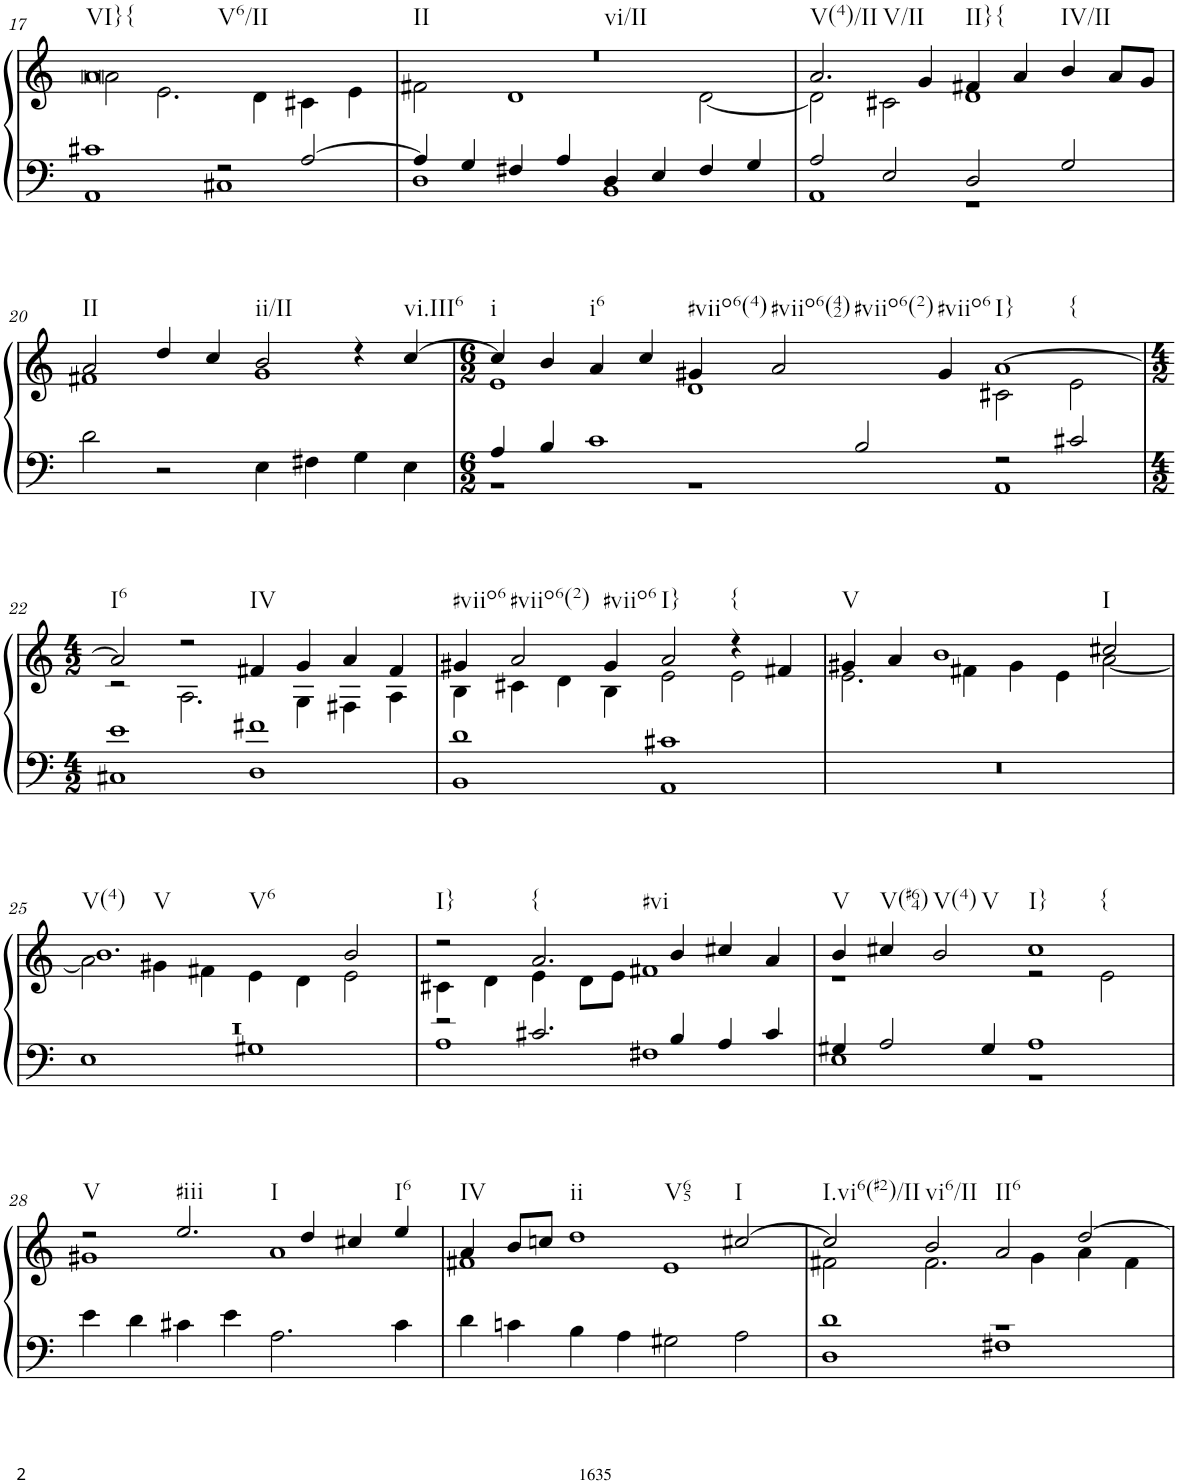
**kern	**kern
*part1	*part1
*staff2	*staff1
*I"Organ	*
*I'Org.	*
!!LO:PB:g=z
*clefF4	*clefG2
*k[]	*k[]
*M4/2	*M4/2
=17	=17
*^	*^
!	!	!LO:TX:b:t=VI}{	!
!	!	!LO:TX:b:t=V6/II	!
1c#X	1AA	0a	2a\
.	.	.	2.e\
2r	1C#X	.	.
.	.	.	4d\
[2A/	.	.	4c#X\
.	.	.	4e\
=18	=18	=18	=18
!	!	!LO:TX:b:t=II	!
!	!	!LO:TX:b:t=vi/II	!
4A/]	1D	0r	2f#X\
4G/	.	.	.
4F#X/	.	.	1d
4A/	.	.	.
4D/	1BB	.	.
4E/	.	.	.
4F#/	.	.	[2d\
4G/	.	.	.
=19	=19	=19	=19
!	!	!LO:TX:b:t=V(4)/II	!
!	!	!LO:TX:b:t=V/II	!
2A/	1AA	2.a/	2d\]
2E/	.	.	2c#X\
.	.	4g/	.
!	!	!LO:TX:b:t=II}{	!
2D/	1r	4f#X/	1d
.	.	4a/	.
!	!	!LO:TX:b:t=IV/II	!
2G/	.	4b/	.
.	.	8a/L	.
.	.	8g/J	.
*v	*v	*	*
!!LO:LB:g=z	!!
=20	=20	=20
!	!LO:TX:b:t=II	!
2d\	2a/	1f#X
2r	4dd/	.
.	4cc/	.
!	!LO:TX:b:t=ii/II	!
4E\	2b/	1g
4F#X\	.	.
4G\	4r	.
!	!LO:TX:b:t=vi.III6	!
4E\	[4cc/	.
=21	=21	=21
*M6/2	*M6/2	*
*^	*	*
!	!	!LO:TX:b:t=i	!
4A/	1r	4cc/]	1e
4B/	.	4b/	.
!	!	!LO:TX:b:t=i6	!
1c	.	4a/	.
.	.	4cc/	.
!	!	!LO:TX:b:t=#viio6(4)	!
.	1r	4g#X/	1d
!	!	!LO:TX:b:t=#viio6(42)	!
!	!	!LO:TX:b:t=#viio6(2)	!
.	.	2a/	.
2B/	.	.	.
!	!	!LO:TX:b:t=#viio6	!
.	.	4g#/	.
!	!	!LO:TX:b:t=I}	!
!	!	!LO:TX:b:t={	!
2r	1AA	[1a	2c#X\
2c#X/	.	.	2e\
!!LO:LB:g=z	!!
=22	=22	=22	=22
*M4/2	*	*M4/2	*
!	!	!LO:TX:b:t=I6	!
1e	1C#X	2a/]	2r
.	.	2r	2.A\
!	!	!LO:TX:b:t=IV	!
1f#X	1D	4f#X/	.
.	.	4g/	4G\
.	.	4a/	4F#X\
.	.	4f#/	4A\
=23	=23	=23	=23
!	!	!LO:TX:b:t=#viio6	!
1d	1BB	4g#X/	4B\
!	!	!LO:TX:b:t=#viio6(2)	!
.	.	2a/	4c#X\
.	.	.	4d\
!	!	!LO:TX:b:t=#viio6	!
.	.	4g#/	4B\
!	!	!LO:TX:b:t=I}	!
1c#X	1AA	2a/	2e\
!	!	!LO:TX:b:t={	!
.	.	4r	2e\
.	.	4f#X/	.
*v	*v	*	*
=24	=24	=24
!	!LO:TX:b:t=V	!
0r	4g#X/	2.e\
.	4a/	.
.	1b	.
.	.	4f#X\
.	.	4g#\
.	.	4e\
!	!LO:TX:b:t=I	!
.	2cc#X/	[2a\
!!LO:LB:g=z	!!
=25	=25	=25
*^	*	*
!	!	!LO:TX:b:t=V(4)	!
!	!	!LO:TX:b:t=V	!
!	!	!LO:TX:b:t=V6	!
0r	1E	1.b	2a\]
.	.	.	4g#X\
.	.	.	4f#X\
.	1G#X	.	4e\
.	.	.	4d\
.	.	2b/	2e\
=26	=26	=26	=26
!	!	!LO:TX:b:t=I}	!
2r	1A	2r	4c#X\
.	.	.	4d\
!	!	!LO:TX:b:t={	!
!	!	!LO:TX:b:t=#vi	!
2.c#X/	.	2.a/	4e\
.	.	.	8d\L
.	.	.	8e\J
.	1F#X	.	1f#X
4B/	.	4b/	.
4A/	.	4cc#X/	.
4c#/	.	4a/	.
=27	=27	=27	=27
!	!	!LO:TX:b:t=V	!
4G#X/	1E	4b/	1r
!	!	!LO:TX:b:t=V(#64)	!
2A/	.	4cc#X/	.
!	!	!LO:TX:b:t=V(4)	!
!	!	!LO:TX:b:t=V	!
.	.	2b/	.
4G#/	.	.	.
!	!	!LO:TX:b:t=I}	!
!	!	!LO:TX:b:t={	!
1A	1r	1cc#	2r
.	.	.	2e\
*v	*v	*	*
!!LO:LB:g=z	!!
=28	=28	=28
!	!LO:TX:b:t=V	!
4e\	2r	1g#X
4d\	.	.
!	!LO:TX:b:t=#iii	!
!	!LO:TX:b:t=I	!
4c#X\	2.ee/	.
4e\	.	.
2.A\	.	1a
.	4dd/	.
.	4cc#X/	.
!	!LO:TX:b:t=I6	!
4c#\	4ee/	.
=29	=29	=29
!	!LO:TX:b:t=IV	!
4d\	4a/	1f#X
4cn\	8b/L	.
.	8ccn/J	.
!	!LO:TX:b:t=ii	!
!	!LO:TX:b:t=V65	!
4B\	1dd	.
4A\	.	.
2G#X\	.	1e
!	!LO:TX:b:t=I	!
2A\	[2cc#X/	.
=30	=30	=30
*^	*	*
!	!	!LO:TX:b:t=I.vi6(#2)/II	!
1d	1D	2cc#/]	2f#X\
!	!	!LO:TX:b:t=vi6/II	!
.	.	2b/	2.f#\
!	!	!LO:TX:b:t=II6	!
1r	1F#X	2a/	.
.	.	.	4g\
.	.	[2dd/	4a\
.	.	.	4f#\
*v	*v	*	*
*	*v	*v
=	=
*-	*-
